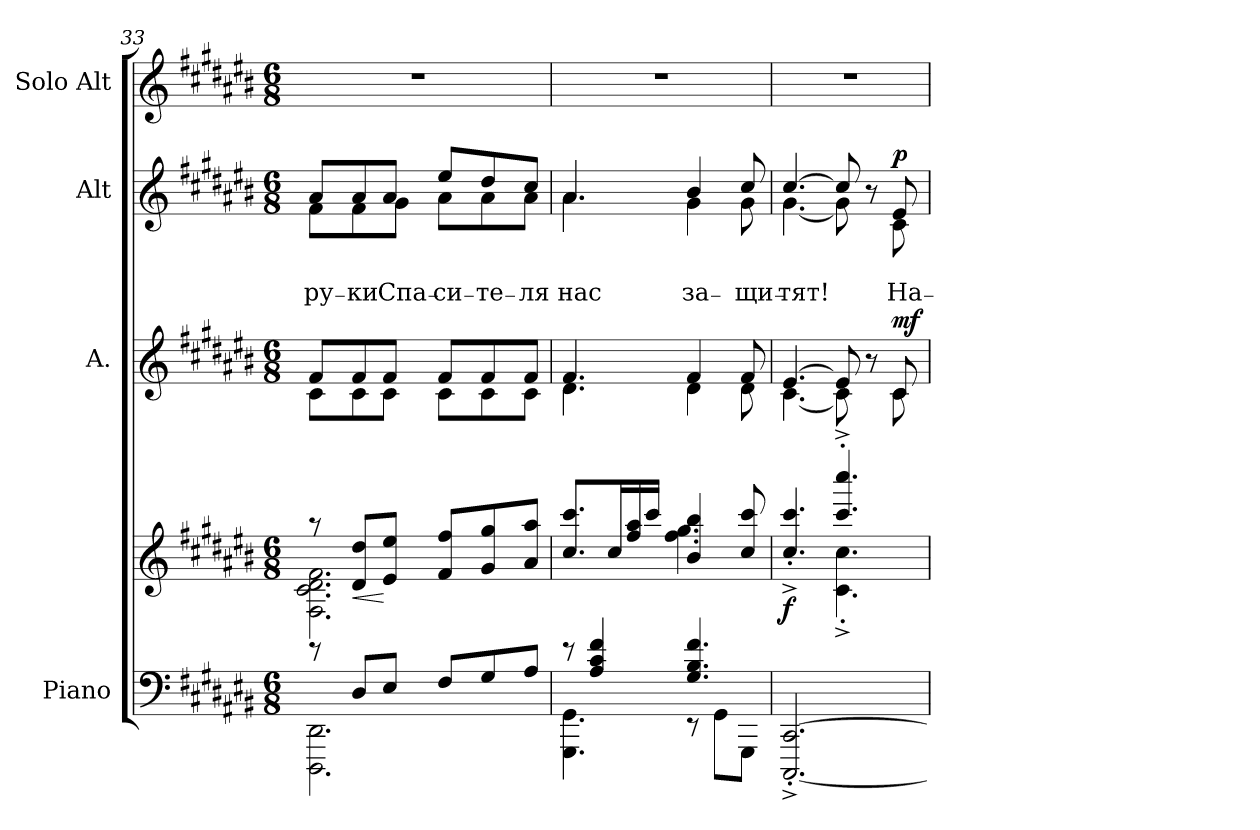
**kern	**kern	**dynam	**kern	**dynam	**kern	**text	**text	**dynam	**kern
*part4	*part4	*part4	*part3	*part3	*part2	*part2	*part2	*part2	*part1
*staff5	*staff4	*staff4/5	*staff3	*staff3	*staff2	*staff2	*staff2	*staff2	*staff1
*I"Piano	*	*	*I"A.	*	*I"Alt	*	*	*	*I"Solo Alt
*clefF4	*clefG2	*	*clefG2	*	*clefG2	*	*	*	*clefG2
*k[f#c#g#d#a#e#b#]	*k[f#c#g#d#a#e#b#]	*	*k[f#c#g#d#a#e#b#]	*	*k[f#c#g#d#a#e#b#]	*	*	*	*k[f#c#g#d#a#e#b#]
*C#:	*C#:	*	*C#:	*	*C#:	*	*	*	*C#:
*M6/8	*M6/8	*	*M6/8	*	*M6/8	*	*	*	*M6/8
=33	=33	=33	=33	=33	=33	=33	=33	=33	=33
*^	*^	*	*^	*	*	*	*	*	*
!	!	!	!	!	!	!	!	!	!	!LO:LY:b	!	!
*	*	*	*	*	*	*	*	*^	*	*	*	*
8rd	2.DDD#\ 2.DD#\	8raa	2.F#\ 2.c#\ 2.d#i\ 2.f#\	.	8f#/L	8c#\L	.	8a#/L	8f#\L	.	ру₋	.	2.r
!	!	!	!	!LO:HP:b	!	!	!	!	!	!	!	!	!
!	!	!	!	!	!	!	!	!	!	!	!LO:LY:b	!	!
8D#/L	.	8d#/ 8dd#/L	.	<	8f#/	8c#\	.	8a#/	8f#\	.	ки	.	.
!	!	!	!	!	!	!	!	!	!	!	!LO:LY:b	!	!
8E#/J	.	8e#/ 8ee#/J	.	[	8f#/J	8c#\J	.	8a#/J	8g#\J	.	Спа₋	.	.
!	!	!	!	!	!	!	!	!	!	!	!LO:LY:b	!	!
8F#/L	.	8f#/ 8ff#/L	.	.	8f#/L	8c#\L	.	8ee#/L	8a#\L	.	си₋	.	.
!	!	!	!	!	!	!	!	!	!	!	!LO:LY:b	!	!
8G#/	.	8g#/ 8gg#/	.	.	8f#/	8c#\	.	8dd#/	8a#\	.	те₋	.	.
!	!	!	!	!	!	!	!	!	!	!	!LO:LY:b	!	!
8A#/J	.	8a#/ 8aa#/J	.	.	8f#/J	8c#\J	.	8cc#/J	8a#\J	.	ля	.	.
=34	=34	=34	=34	=34	=34	=34	=34	=34	=34	=34	=34	=34	=34
!	!	!	!	!	!	!	!	!	!	!	!LO:LY:b	!	!
8rd	4.GGG#\ 4.GG#\	8.cc#/ 8.ccc#/L	4.ryy	.	4.f#/	4.d#\	.	4.a#/	4.a#\	.	нас	.	2.r
4A#/ 4c#/ 4f#/	.	.	.	.	.	.	.	.	.	.	.	.	.
.	.	16cc#/L	.	.	.	.	.	.	.	.	.	.	.
.	.	16ff#/ 16aa#/	.	.	.	.	.	.	.	.	.	.	.
.	.	16ccc#/JJ	.	.	.	.	.	.	.	.	.	.	.
!	!	!	!	!	!	!	!	!	!	!	!LO:LY:b	!	!
4.G#/ 4.B#/ 4.f#/	8rEE	4b#/ 4bb#/	4.ff#\ 4.gg#\	.	4f#/	4d#\	.	4b#/	4g#\	.	за₋	.	.
.	8GG#\L	.	.	.	.	.	.	.	.	.	.	.	.
!	!	!	!	!	!	!	!	!	!	!	!LO:LY:b	!	!
.	8GGG#\J	8cc#/ 8ccc#/	.	.	8f#/	8d#\	.	8cc#/	8g#\	.	щи₋	.	.
*v	*v	*	*	*	*	*	*	*	*	*	*	*	*
=35	=35	=35	=35	=35	=35	=35	=35	=35	=35	=35	=35	=35
*^	*	*	*	*	*	*	*	*	*	*	*	*
!	!	!	!	!LO:DY:b	!	!	!	!	!	!	!LO:LY:b	!	!
*v	*v	*	*	*	*	*	*	*	*	*	*	*	*
[2.CCC#/^<'< [2.CC#/^<'<	4.cc#/^>'> 4.ccc#/^>'>	4.ryy	f	[>4.e#/	[<4.c#\	.	[>4.cc#/	[<4.g#\	.	тят!	.	2.r
.	4.ccc#/^>'> 4.cccc#/^>'>	4.c#\^<'< 4.cc#\^<'<	.	8e#/]	8c#\]	.	8cc#/]	8g#\]	.	.	.	.
.	.	.	.	8r	8ryy	.	8ryy	8r	.	.	.	.
!	!	!	!	!	!	!LO:DY:a	!	!	!	!LO:LY:b	!LO:DY:a	!
.	.	.	.	8c#/	8c#\	mf	8e#/	8c#\	.	На₋	p	.
*	*v	*v	*	*	*	*	*v	*v	*	*	*	*
*	*	*	*v	*v	*	*	*	*	*	*
=	=	=	=	=	=	=	=	=	=
*-	*-	*-	*-	*-	*-	*-	*-	*-	*-
